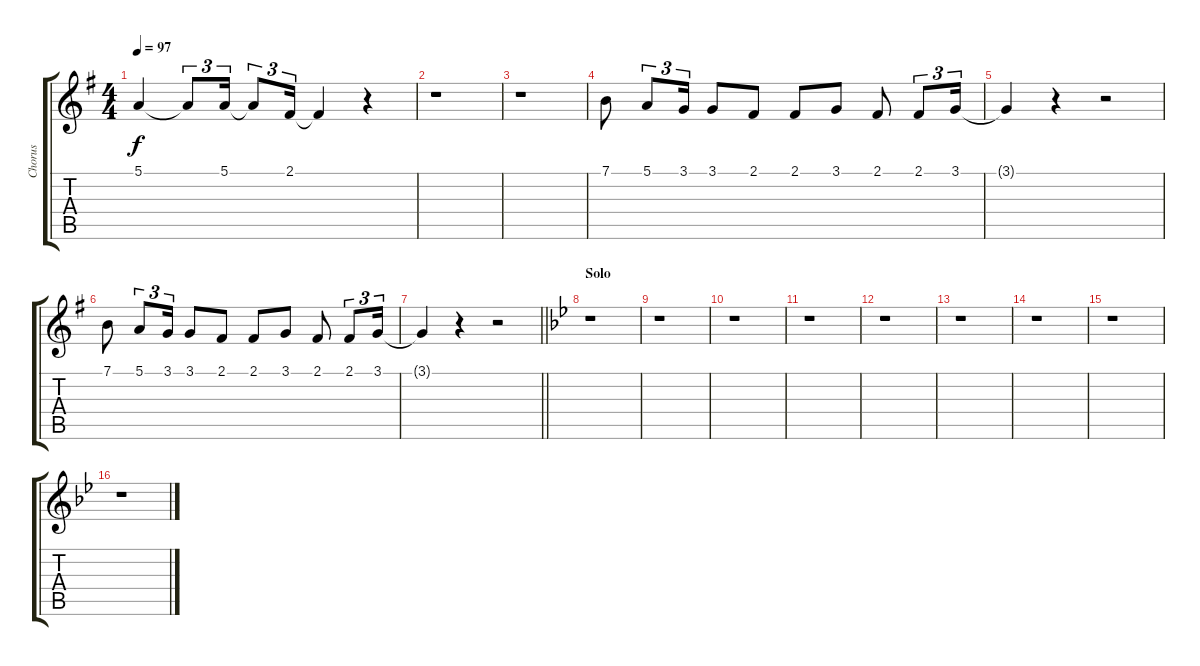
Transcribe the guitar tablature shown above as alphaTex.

\track ("Chorus" "Chorus") {instrument sopranosax}
\staff {score tabs}
\tuning (E4 B3 G3 D3 A2 E2) {hide}
\ts (4 4)
\tempo 97
\clef g2
\ks g
5.1.4{dy f} 5.1{t}.8{tu (3 2)} 5.1.16{tu (3 2)} 5.1{t}.8{tu (3 2)} 2.1.16{tu (3 2)} 2.1{t}.4 r.4 |
r.1 |
r.1 |
7.1.8 5.1.8{tu (3 2)} 3.1.16{tu (3 2)} 3.1.8 2.1.8 2.1.8 3.1.8 2.1.8 2.1.8{tu (3 2)} 3.1.16{tu (3 2)} |
3.1{t}.4 r.4 r.2 |
7.1.8 5.1.8{tu (3 2)} 3.1.16{tu (3 2)} 3.1.8 2.1.8 2.1.8 3.1.8 2.1.8 2.1.8{tu (3 2)} 3.1.16{tu (3 2)} |
\barLineRight lightlight
3.1{t}.4 r.4 r.2 |
\section ("" "Solo")
\ks bb
r.1 |
r.1 |
r.1 |
r.1 |
r.1 |
r.1 |
r.1 |
r.1 |
r.1
